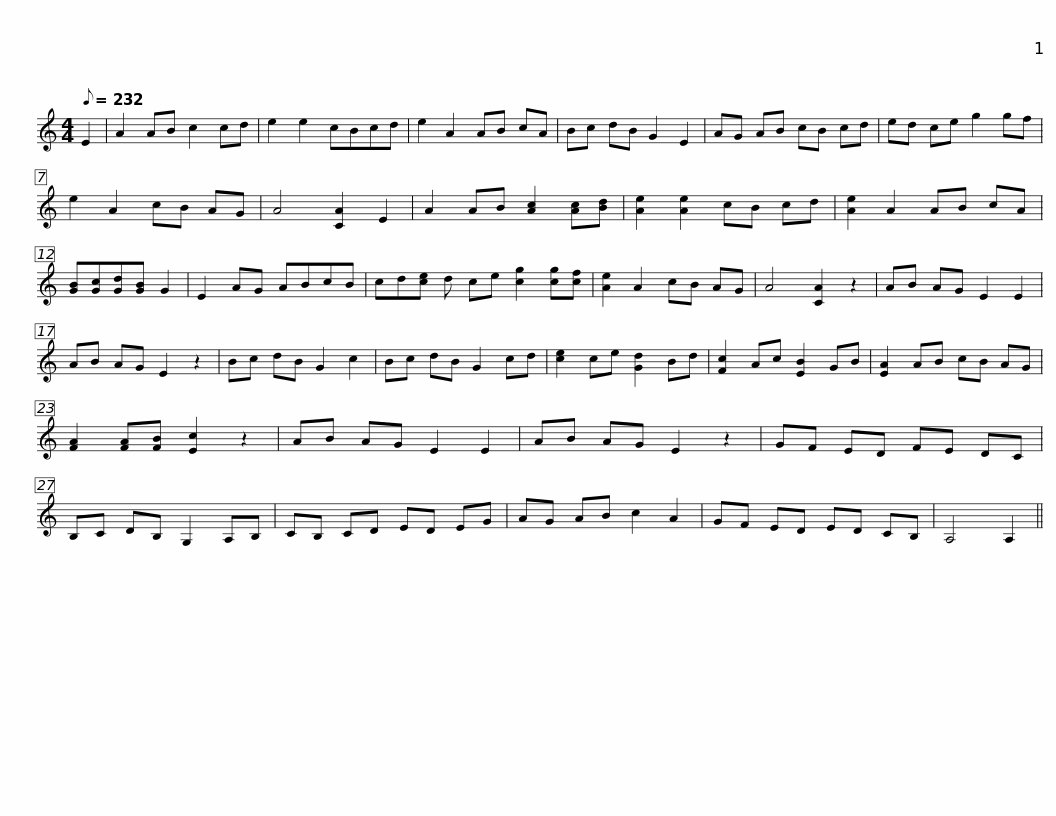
X:1
L:1/8
Q:1/8=232
M:4/4
I:linebreak $
K:C
V:1 treble
V:1
 E2 | A2 AB c2 cd | e2 e2 cBcd | e2 A2 AB cA | Bc dB G2 E2 | %5
 AG AB cB cd | ed ce g2 gf |$ e2 A2 cB AG | A4 [CA]2 E2 | A2 AB [Ac]2 [Ac][Bd] | %10
 [Ae]2 [Ae]2 cB cd | [Ae]2 A2 AB cA | [GB][Gc][Gd][GB] G2 | E2 AG ABcB |$ cd[ce] d ce [cg]2 [cg][cf] | %15
 [Ae]2 A2 cB AG | A4 [CA]2 z2 | AB AG E2 E2 | AB AG E2 z2 | Bc dB G2 c2 | %20
 Bc dB G2 cd |$ [ce]2 ce [Gd]2 Bd | [Fc]2 Ac [EB]2 GB | [EA]2 AB cB AG | [FA]2 [FA][FB] [Ec]2 z2 | %25
 AB AG E2 E2 | AB AG E2 z2 | GF ED FE DC |$ B,C DB, G,2 A,B, | CB, CD ED EG | %30
 AG AB c2 A2 | GF ED ED CB, | A,4 A,2 || %33
